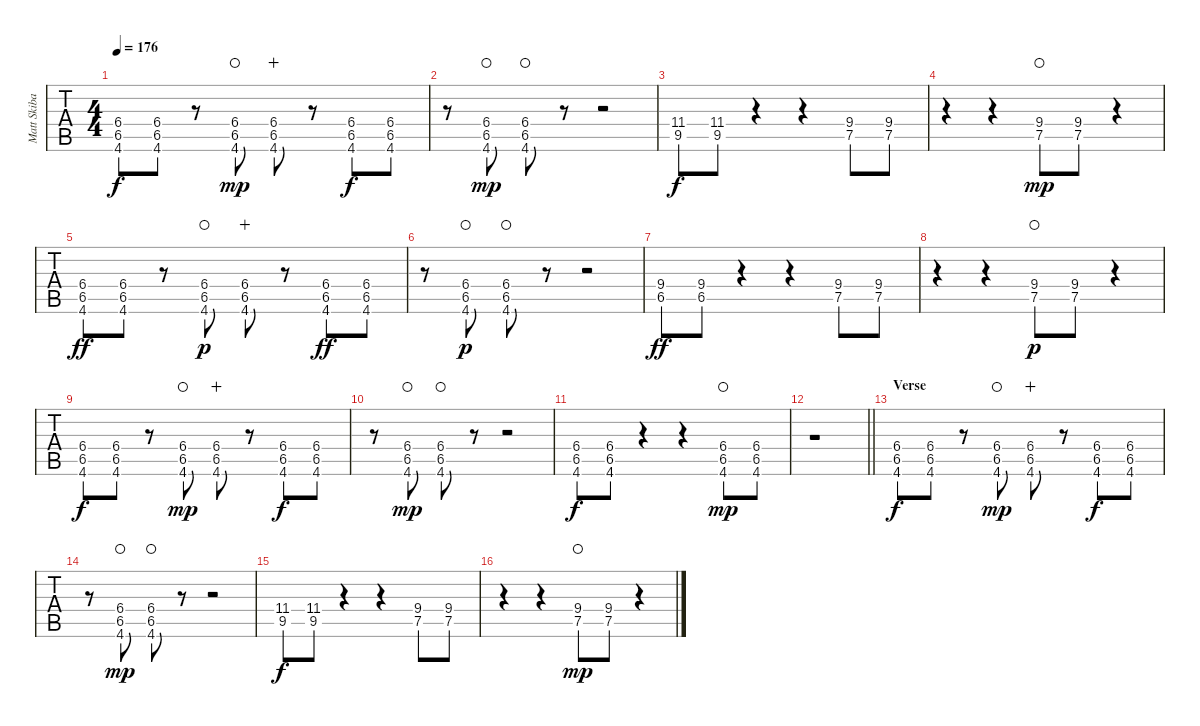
\track ("Matt Skiba - Guitar One - Left Channel" "Matt Skiba") {instrument distortionguitar}
\staff {tabs}
\tuning (E4 B3 G3 D3 A2 E2) {hide}
\ts (4 4)
\tempo 176
\clef g2
\ks b
(6.4 6.5 4.6).8{dy f} (6.4 6.5 4.6).8 r.8 (6.4 6.5 4.6).8{dy mp waho} (6.4 6.5 4.6).8{wahc} r.8 (6.4 6.5 4.6).8{dy f} (6.4 6.5 4.6).8 |
r.8 (6.4 6.5 4.6).8{dy mp waho} (6.4 6.5 4.6).8{waho} r.8 r.2 |
(11.4 9.5).8{dy f} (11.4 9.5).8 r.4 r.4 (9.4 7.5).8 (9.4 7.5).8 |
r.4 r.4 (9.4 7.5).8{dy mp waho} (9.4 7.5).8 r.4 |
(6.4 6.5 4.6).8{dy ff} (6.4 6.5 4.6).8 r.8 (6.4 6.5 4.6).8{dy p waho} (6.4 6.5 4.6).8{wahc} r.8 (6.4 6.5 4.6).8{dy ff} (6.4 6.5 4.6).8 |
r.8 (6.4 6.5 4.6).8{dy p waho} (6.4 6.5 4.6).8{waho} r.8 r.2 |
(9.4 6.5).8{dy ff} (9.4 6.5).8 r.4 r.4 (9.4 7.5).8 (9.4 7.5).8 |
r.4 r.4 (9.4 7.5).8{dy p waho} (9.4 7.5).8 r.4 |
(6.4 6.5 4.6).8{dy f} (6.4 6.5 4.6).8 r.8 (6.4 6.5 4.6).8{dy mp waho} (6.4 6.5 4.6).8{wahc} r.8 (6.4 6.5 4.6).8{dy f} (6.4 6.5 4.6).8 |
r.8 (6.4 6.5 4.6).8{dy mp waho} (6.4 6.5 4.6).8{waho} r.8 r.2 |
(6.4 6.5 4.6).8{dy f} (6.4 6.5 4.6).8 r.4 r.4 (6.4 6.5 4.6).8{dy mp waho} (6.4 6.5 4.6).8 |
\barLineRight lightlight
r.1 |
\section ("" "Verse")
(6.4 6.5 4.6).8{dy f} (6.4 6.5 4.6).8 r.8 (6.4 6.5 4.6).8{dy mp waho} (6.4 6.5 4.6).8{wahc} r.8 (6.4 6.5 4.6).8{dy f} (6.4 6.5 4.6).8 |
r.8 (6.4 6.5 4.6).8{dy mp waho} (6.4 6.5 4.6).8{waho} r.8 r.2 |
(11.4 9.5).8{dy f} (11.4 9.5).8 r.4 r.4 (9.4 7.5).8 (9.4 7.5).8 |
r.4 r.4 (9.4 7.5).8{dy mp waho} (9.4 7.5).8 r.4
